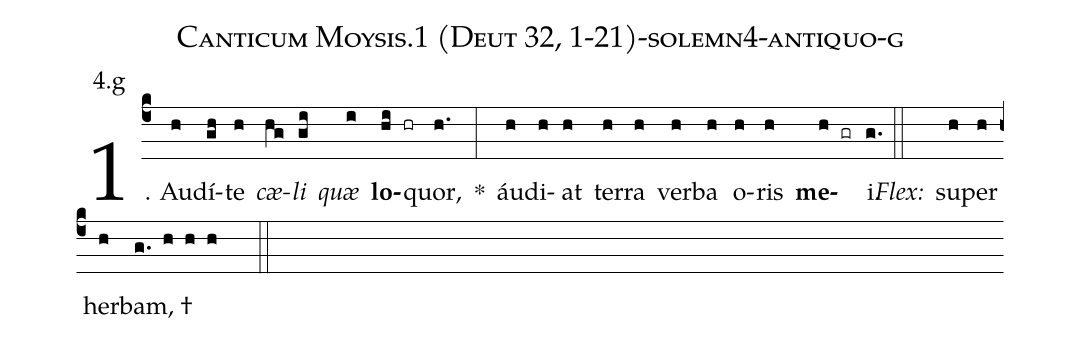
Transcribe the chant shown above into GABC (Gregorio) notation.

name: Canticum Moysis.1 (Deut 32, 1-21)-solemn4-antiquo-g;
annotation: 4.g;
%%
(c4)1. Au(h)dí(gh)te(h) <i>cæ</i>(hg)<i>li</i>(gi) <i>quæ</i>(i) <b>lo</b>(hi hr)quor,(h.) *(:) áu(h)di(h)at(h) ter(h)ra(h) ver(h)ba(h) o(h)ris(h) <b>me</b>(h gr)i.(g.) (::)
<i>Flex:</i>()  su(h)per(h) her(h)bam, †(g. h h h  ::)
